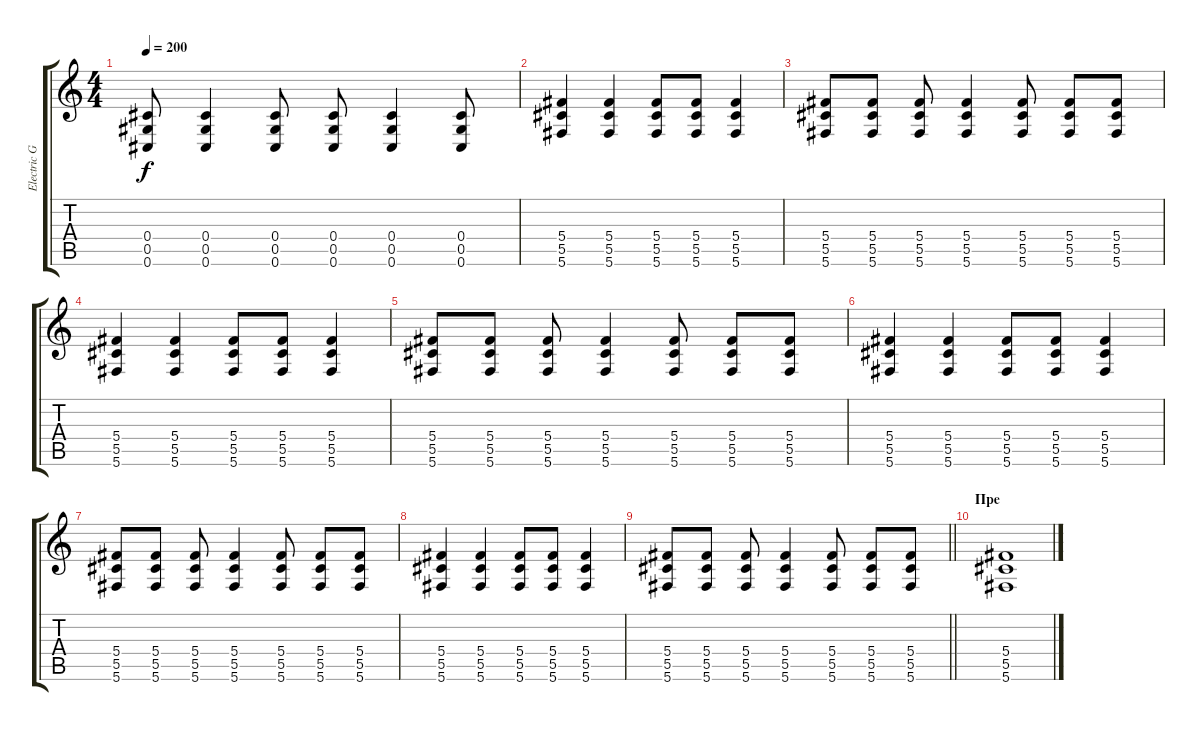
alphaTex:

\track ("Electric Guitar" "Electric G") {instrument distortionguitar}
\staff {score tabs}
\tuning (Eb4 Bb3 Gb3 Db3 Ab2 Db2) {hide}
\ts (4 4)
\tempo 200
\clef g2
\ks c
(0.4 0.5 0.6).8{dy f} (0.4 0.5 0.6).4 (0.4 0.5 0.6).8 (0.4 0.5 0.6).8 (0.4 0.5 0.6).4 (0.4 0.5 0.6).8 |
(5.4 5.5 5.6).4 (5.4 5.5 5.6).4 (5.4 5.5 5.6).8 (5.4 5.5 5.6).8 (5.4 5.5 5.6).4 |
(5.4 5.5 5.6).8 (5.4 5.5 5.6).8 (5.4 5.5 5.6).8 (5.4 5.5 5.6).4 (5.4 5.5 5.6).8 (5.4 5.5 5.6).8 (5.4 5.5 5.6).8 |
(5.4 5.5 5.6).4 (5.4 5.5 5.6).4 (5.4 5.5 5.6).8 (5.4 5.5 5.6).8 (5.4 5.5 5.6).4 |
(5.4 5.5 5.6).8 (5.4 5.5 5.6).8 (5.4 5.5 5.6).8 (5.4 5.5 5.6).4 (5.4 5.5 5.6).8 (5.4 5.5 5.6).8 (5.4 5.5 5.6).8 |
(5.4 5.5 5.6).4 (5.4 5.5 5.6).4 (5.4 5.5 5.6).8 (5.4 5.5 5.6).8 (5.4 5.5 5.6).4 |
(5.4 5.5 5.6).8 (5.4 5.5 5.6).8 (5.4 5.5 5.6).8 (5.4 5.5 5.6).4 (5.4 5.5 5.6).8 (5.4 5.5 5.6).8 (5.4 5.5 5.6).8 |
(5.4 5.5 5.6).4 (5.4 5.5 5.6).4 (5.4 5.5 5.6).8 (5.4 5.5 5.6).8 (5.4 5.5 5.6).4 |
\barLineRight lightlight
(5.4 5.5 5.6).8 (5.4 5.5 5.6).8 (5.4 5.5 5.6).8 (5.4 5.5 5.6).4 (5.4 5.5 5.6).8 (5.4 5.5 5.6).8 (5.4 5.5 5.6).8 |
\section ("" "Пре")
(5.4 5.5 5.6).1{volume 1}
